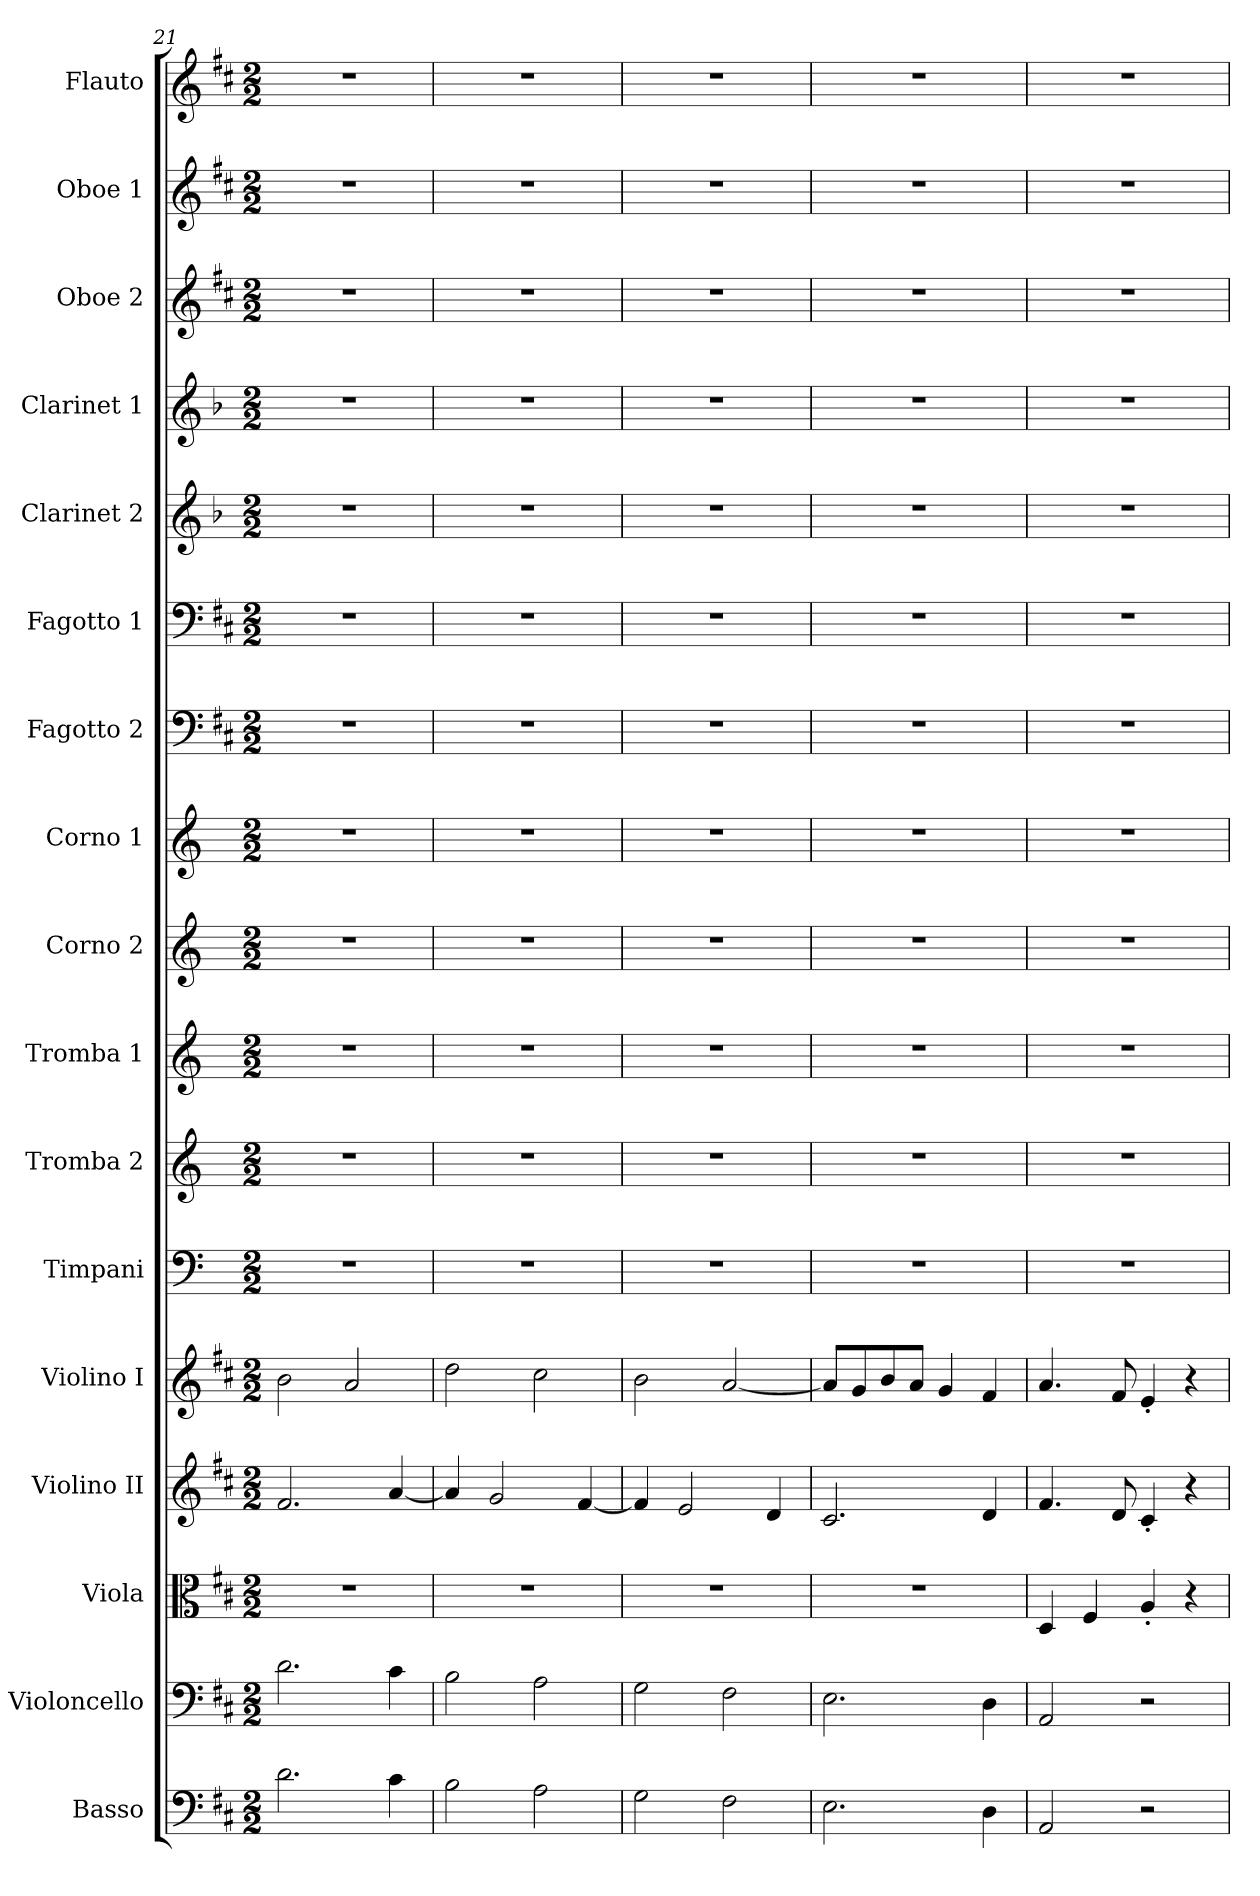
**kern	**kern	**kern	**kern	**kern	**kern	**kern	**kern	**kern	**kern	**kern	**kern	**kern	**kern	**kern	**kern	**kern
*part17	*part16	*part15	*part14	*part13	*part12	*part11	*part10	*part9	*part8	*part7	*part6	*part5	*part4	*part3	*part2	*part1
*staff17	*staff16	*staff15	*staff14	*staff13	*staff12	*staff11	*staff10	*staff9	*staff8	*staff7	*staff6	*staff5	*staff4	*staff3	*staff2	*staff1
*I"Basso	*I"Violoncello	*I"Viola	*I"Violino II	*I"Violino I	*I"Timpani	*I"Tromba 2	*I"Tromba 1	*I"Corno 2	*I"Corno 1	*I"Fagotto 2	*I"Fagotto 1	*I"Clarinet 2	*I"Clarinet 1	*I"Oboe 2	*I"Oboe 1	*I"Flauto
*	*I'Vc	*I'Vla	*I'Vln	*I'Vln	*	*	*	*	*	*	*	*I'Cl	*I'Cl	*I'Ob	*I'Ob	*I'Fl
*clefF4	*clefF4	*clefC3	*clefG2	*clefG2	*clefF4	*clefG2	*clefG2	*clefG2	*clefG2	*clefF4	*clefF4	*clefG2	*clefG2	*clefG2	*clefG2	*clefG2
*ITrd7c12	*	*	*	*	*	*ITrd-1c-2	*ITrd-1c-2	*ITrd6c10	*ITrd6c10	*	*	*ITrd2c3	*ITrd2c3	*	*	*
*k[f#c#]	*k[f#c#]	*k[f#c#]	*k[f#c#]	*k[f#c#]	*	*	*	*	*	*k[f#c#]	*k[f#c#]	*k[f#c#]	*k[f#c#]	*k[f#c#]	*k[f#c#]	*k[f#c#]
*M2/2	*M2/2	*M2/2	*M2/2	*M2/2	*M2/2	*M2/2	*M2/2	*M2/2	*M2/2	*M2/2	*M2/2	*M2/2	*M2/2	*M2/2	*M2/2	*M2/2
=21	=21	=21	=21	=21	=21	=21	=21	=21	=21	=21	=21	=21	=21	=21	=21	=21
2.D	2.d	1r	2.f#	2b	1r	1r	1r	1r	1r	1r	1r	1r	1r	1r	1r	1r
.	.	.	.	2a	.	.	.	.	.	.	.	.	.	.	.	.
4C#	4c#	.	[4a	.	.	.	.	.	.	.	.	.	.	.	.	.
=22	=22	=22	=22	=22	=22	=22	=22	=22	=22	=22	=22	=22	=22	=22	=22	=22
2BB	2B	1r	4a]	2dd	1r	1r	1r	1r	1r	1r	1r	1r	1r	1r	1r	1r
.	.	.	2g	.	.	.	.	.	.	.	.	.	.	.	.	.
2AA	2A	.	.	2cc#	.	.	.	.	.	.	.	.	.	.	.	.
.	.	.	[4f#	.	.	.	.	.	.	.	.	.	.	.	.	.
=23	=23	=23	=23	=23	=23	=23	=23	=23	=23	=23	=23	=23	=23	=23	=23	=23
2GG	2G	1r	4f#]	2b	1r	1r	1r	1r	1r	1r	1r	1r	1r	1r	1r	1r
.	.	.	2e	.	.	.	.	.	.	.	.	.	.	.	.	.
2FF#	2F#	.	.	[2a	.	.	.	.	.	.	.	.	.	.	.	.
.	.	.	4d	.	.	.	.	.	.	.	.	.	.	.	.	.
=24	=24	=24	=24	=24	=24	=24	=24	=24	=24	=24	=24	=24	=24	=24	=24	=24
2.EE	2.E	1r	2.c#	8a/L]	1r	1r	1r	1r	1r	1r	1r	1r	1r	1r	1r	1r
.	.	.	.	8g/	.	.	.	.	.	.	.	.	.	.	.	.
.	.	.	.	8b/	.	.	.	.	.	.	.	.	.	.	.	.
.	.	.	.	8a/J	.	.	.	.	.	.	.	.	.	.	.	.
.	.	.	.	4g	.	.	.	.	.	.	.	.	.	.	.	.
4DD	4D	.	4d	4f#	.	.	.	.	.	.	.	.	.	.	.	.
=25	=25	=25	=25	=25	=25	=25	=25	=25	=25	=25	=25	=25	=25	=25	=25	=25
2AAA	2AA	4D	4.f#	4.a	1r	1r	1r	1r	1r	1r	1r	1r	1r	1r	1r	1r
.	.	4F#	.	.	.	.	.	.	.	.	.	.	.	.	.	.
.	.	.	8d	8f#	.	.	.	.	.	.	.	.	.	.	.	.
2r	2r	4A'	4c#'	4e'	.	.	.	.	.	.	.	.	.	.	.	.
.	.	4r	4r	4r	.	.	.	.	.	.	.	.	.	.	.	.
=	=	=	=	=	=	=	=	=	=	=	=	=	=	=	=	=
*-	*-	*-	*-	*-	*-	*-	*-	*-	*-	*-	*-	*-	*-	*-	*-	*-
